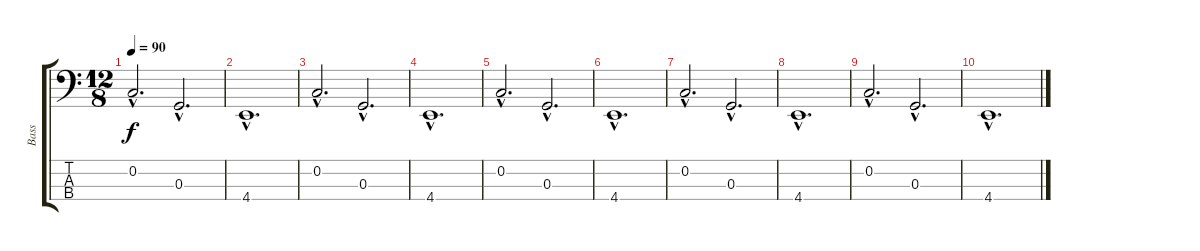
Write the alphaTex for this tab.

\track ("Bass" "Bass") {instrument electricbasspick}
\staff {score tabs}
\tuning (F2 C2 G1 C1) {hide}
\ts (12 8)
\tempo 90
\clef f4
\ks c
0.2{hac}.2{d dy f} 0.3{hac}.2{d} |
4.4{hac}.1{d} |
0.2{hac}.2{d} 0.3{hac}.2{d} |
4.4{hac}.1{d} |
0.2{hac}.2{d} 0.3{hac}.2{d} |
4.4{hac}.1{d} |
0.2{hac}.2{d} 0.3{hac}.2{d} |
4.4{hac}.1{d} |
0.2{hac}.2{d} 0.3{hac}.2{d} |
4.4{hac}.1{d}
